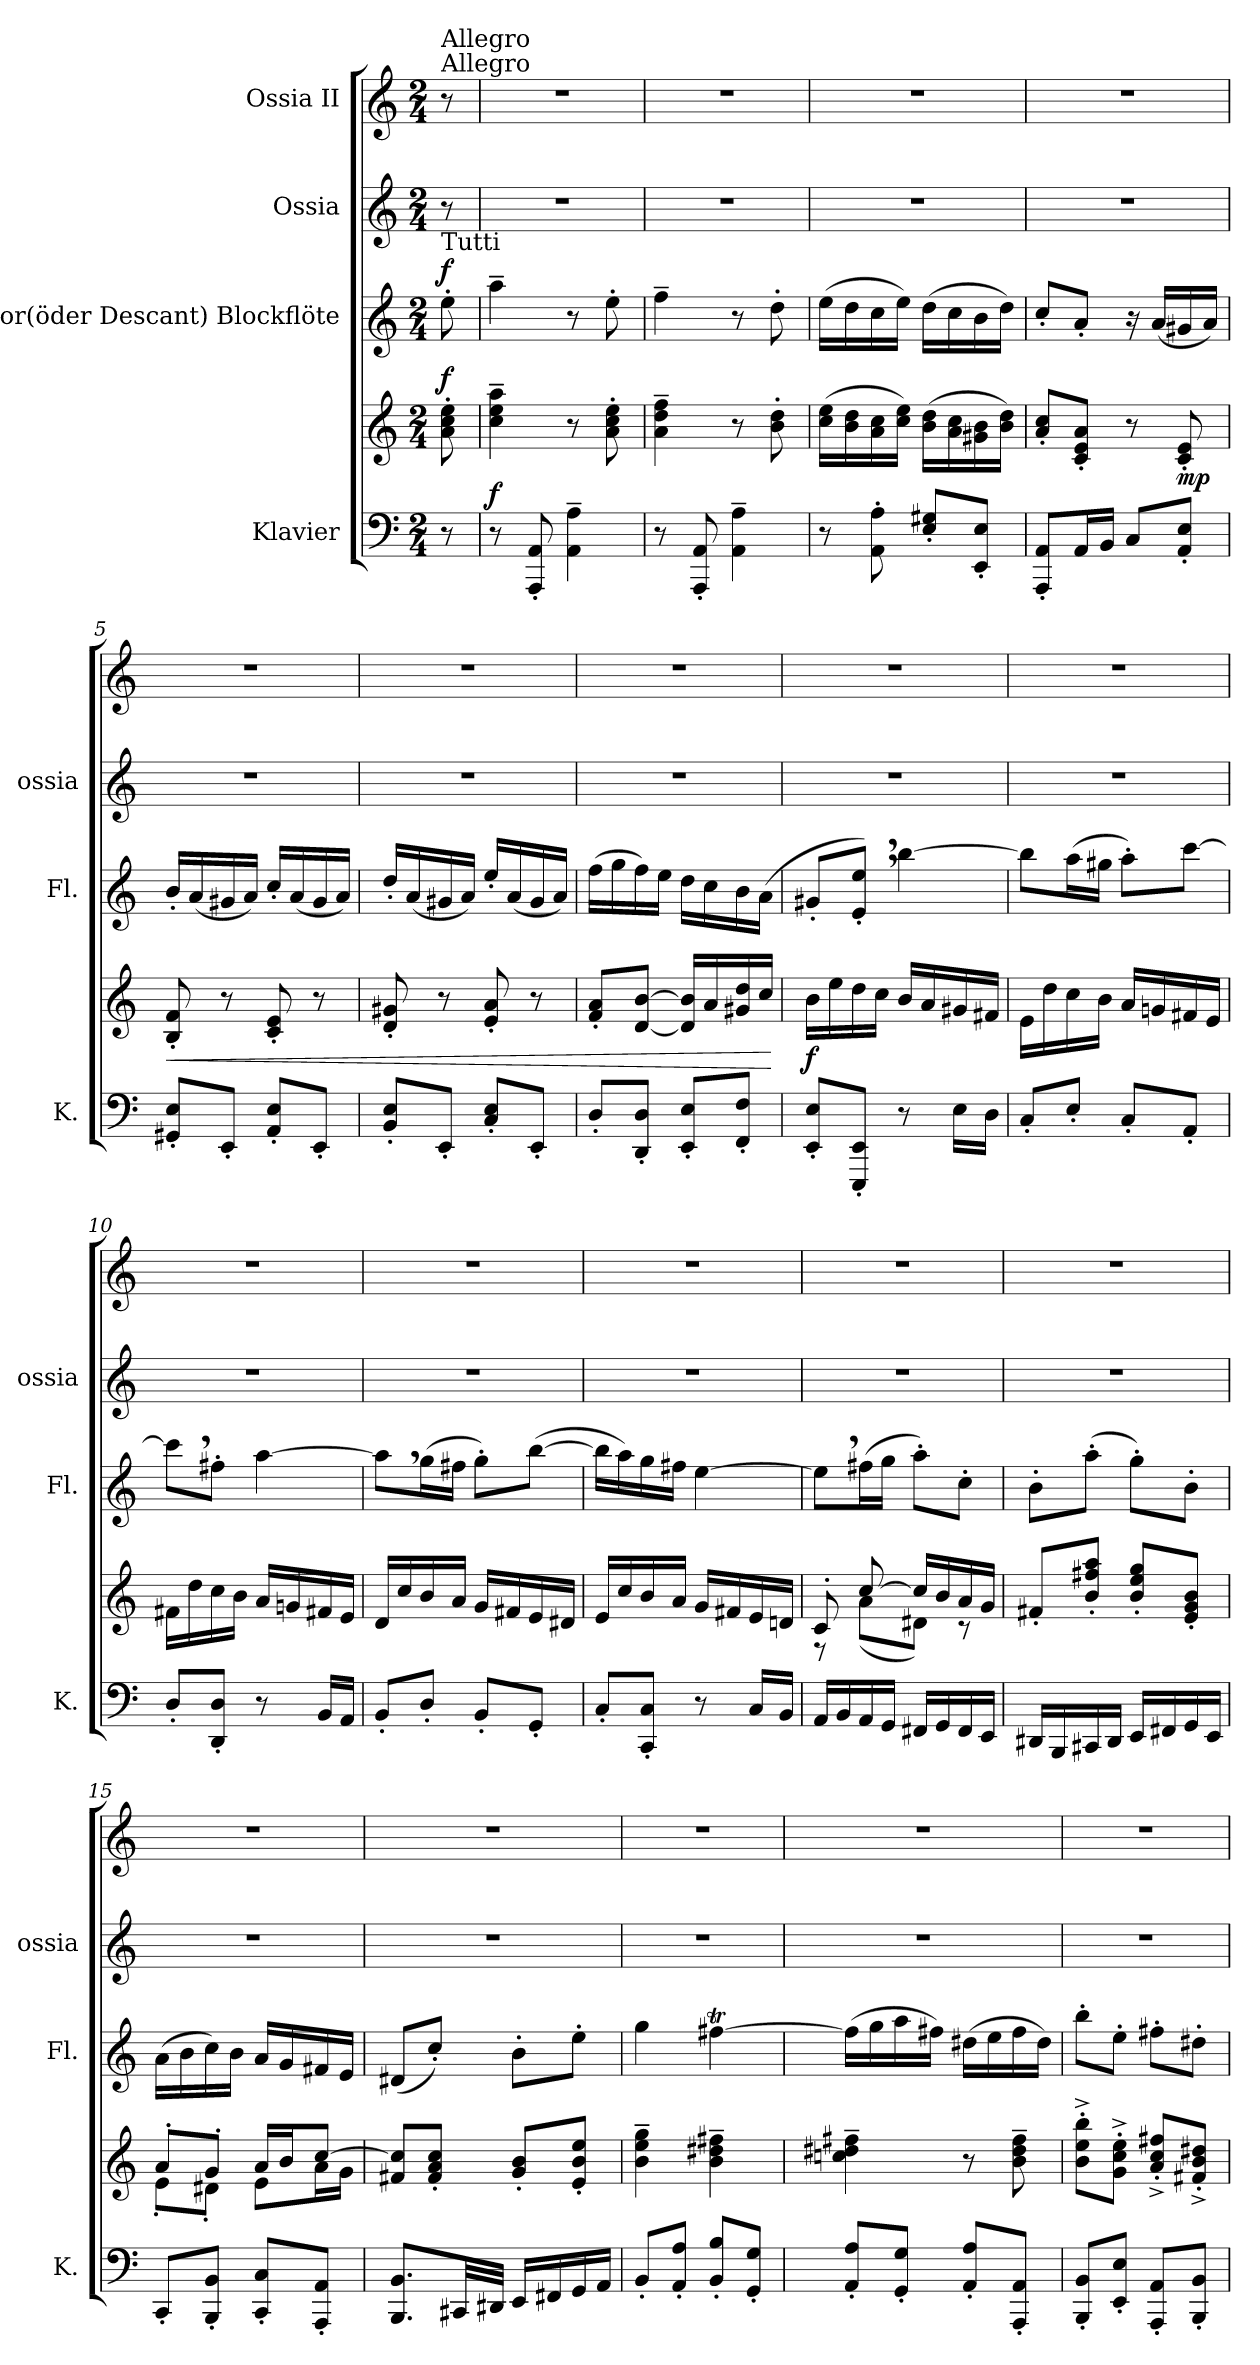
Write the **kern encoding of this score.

**kern	**kern	**dynam	**kern	**dynam	**kern	**kern
*part4	*part4	*part4	*part3	*part3	*part2	*part1
*staff5	*staff4	*staff4/5	*staff3	*staff3	*staff2	*staff1
*I"Klavier	*	*	*I"Tenor(öder Descant) Blockflöte	*	*I"Ossia	*I"Ossia II
*I'K.	*	*	*I'Fl.	*	*I'ossia	*
*clefF4	*clefG2	*	*clefG2	*	*clefG2	*clefG2
*k[]	*k[]	*	*k[]	*	*k[]	*k[]
*C:	*C:	*	*C:	*	*C:	*C:
*M2/4	*M2/4	*	*M2/4	*	*M2/4	*M2/4
=	=	=	=	=	=	=
!	!	!	!	!	!	!LO:TX:a:t=Allegro
!	!	!	!	!	!	!LO:TX:a:t=Allegro
!	!	!	!LO:TX:a:t=Tutti	!	!	!
!	!	!LO:DY:a	!	!LO:DY:a	!	!
8r	8a\' 8cc\' 8ee\'	f	8ee'\	f	8r	8r
=1	=1	=1	=1	=1	=1	=1
!	!	!LO:DY:a=2	!	!	!	!
8r	4cc\~ 4ee\~ 4aa\~	f	4aa~\	.	2r	2r
8AAA/' 8AA/'	.	.	.	.	.	.
4AA\~ 4A\~	8r	.	8r	.	.	.
.	8a\' 8cc\' 8ee\'	.	8ee'\	.	.	.
=2	=2	=2	=2	=2	=2	=2
8r	4a\~ 4dd\~ 4ff\~	.	4ff~\	.	2r	2r
8AAA/' 8AA/'	.	.	.	.	.	.
4AA\~ 4A\~	8r	.	8r	.	.	.
.	8b\' 8dd\'	.	8dd'\	.	.	.
=3	=3	=3	=3	=3	=3	=3
8r	(16cc\ 16ee\LL	.	(16ee\LL	.	2r	2r
.	16b\ 16dd\	.	16dd\	.	.	.
8AA\' 8A\'	16a\ 16cc\	.	16cc\	.	.	.
.	16cc\ 16ee\JJ)	.	16ee\JJ)	.	.	.
8E/' 8G#X/'L	(16b\ 16dd\LL	.	(16dd\LL	.	.	.
.	16a\ 16cc\	.	16cc\	.	.	.
8EE/' 8E/'J	16g#X\ 16b\	.	16b\	.	.	.
.	16b\ 16dd\JJ)	.	16dd\JJ)	.	.	.
!!LO:LB:g=z
=4	=4	=4	=4	=4	=4	=4
8AAA/' 8AA/'L	8a/' 8cc/'L	.	8cc'/L	.	2r	2r
16AA/L	8c/' 8e/' 8a/'J	.	8a'/J	.	.	.
16BB/JJ	.	.	.	.	.	.
8C/L	8r	.	16r	.	.	.
.	.	.	(16a/LL	.	.	.
!	!	!LO:DY:b	!	!	!	!
8AA/' 8E/'J	8c/' 8e/'	mp	16g#X/	.	.	.
.	.	.	16a/JJ)	.	.	.
=5	=5	=5	=5	=5	=5	=5
!	!	!LO:HP:b	!	!	!	!
8GG#X/' 8E/'L	8B/' 8f/'	<	16b'/LL	.	2r	2r
.	.	.	(16a/	.	.	.
8EE'/J	8r	.	16g#X/	.	.	.
.	.	.	16a/JJ)	.	.	.
8AA/' 8E/'L	8c/' 8e/'	.	16cc'/LL	.	.	.
.	.	.	(16a/	.	.	.
8EE'/J	8r	.	16g#/	.	.	.
.	.	.	16a/JJ)	.	.	.
=6	=6	=6	=6	=6	=6	=6
8BB/' 8E/'L	8d/' 8g#X/'	.	16dd'/LL	.	2r	2r
.	.	.	(16a/	.	.	.
8EE'/J	8r	.	16g#X/	.	.	.
.	.	.	16a/JJ)	.	.	.
8C/' 8E/'L	8e/' 8a/'	.	16ee'/LL	.	.	.
.	.	.	(16a/	.	.	.
8EE'/J	8r	.	16g#/	.	.	.
.	.	.	16a/JJ)	.	.	.
=7	=7	=7	=7	=7	=7	=7
8D'/L	8f/' 8a/'L	.	(16ff\LL	.	2r	2r
.	.	.	16gg\	.	.	.
8DD/' 8D/'J	[8d/ [8b/J	.	16ff\)	.	.	.
.	.	.	16ee\JJ	.	.	.
8EE/' 8E/'L	16d/] 16b/]LL	.	16dd\LL	.	.	.
.	16a/	.	16cc\	.	.	.
8FF/' 8F/'J	16g#X/ 16dd/	.	16b\	.	.	.
.	16cc/JJ	.	(16a\JJ	.	.	.
.	.	[	.	.	.	.
!!LO:LB:g=z
=8	=8	=8	=8	=8	=8	=8
!	!	!LO:DY:a=2	!	!	!	!
8EE/' 8E/'L	16b\LL	f	8g#X'/L	.	2r	2r
.	16ee\	.	.	.	.	.
8EEE/' 8EE/'J	16dd\	.	8e/', 8ee/',J)	.	.	.
.	16cc\JJ	.	.	.	.	.
8r	16b/LL	.	[4bb\	.	.	.
.	16a/	.	.	.	.	.
16E\LL	16g#X/	.	.	.	.	.
16D\JJ	16f#X/JJ	.	.	.	.	.
=9	=9	=9	=9	=9	=9	=9
8C'/L	16e\LL	.	8bb\L]	.	2r	2r
.	16dd\	.	.	.	.	.
8E'/J	16cc\	.	(16aa\L	.	.	.
.	16b\JJ	.	16gg#X\JJ	.	.	.
8C'/L	16a/LL	.	8aa'\L)	.	.	.
.	16gn/	.	.	.	.	.
8AA'/J	16f#X/	.	[8ccc\J	.	.	.
.	16e/JJ	.	.	.	.	.
=10	=10	=10	=10	=10	=10	=10
8D'/L	16f#X\LL	.	8ccc,\L]	.	2r	2r
.	16dd\	.	.	.	.	.
8DD/' 8D/'J	16cc\	.	8ff#X'\J	.	.	.
.	16b\JJ	.	.	.	.	.
8r	16a/LL	.	[4aa\	.	.	.
.	16gn/	.	.	.	.	.
16BB/LL	16f#X/	.	.	.	.	.
16AA/JJ	16e/JJ	.	.	.	.	.
=11	=11	=11	=11	=11	=11	=11
8BB'/L	16d/LL	.	8aa,\L]	.	2r	2r
.	16cc/	.	.	.	.	.
8D'/J	16b/	.	(16gg\L	.	.	.
.	16a/JJ	.	16ff#X\JJ	.	.	.
8BB'/L	16g/LL	.	8gg'\L)	.	.	.
.	16f#X/	.	.	.	.	.
8GG'/J	16e/	.	([8bb\J	.	.	.
.	16d#X/JJ	.	.	.	.	.
!!LO:PB:g=z
=12	=12	=12	=12	=12	=12	=12
8C'/L	16e/LL	.	16bb\LL]	.	2r	2r
.	16cc/	.	16aa\)	.	.	.
8CC/' 8C/'J	16b/	.	16gg\	.	.	.
.	16a/JJ	.	16ff#X\JJ	.	.	.
8r	16g/LL	.	[4ee\	.	.	.
.	16f#X/	.	.	.	.	.
16C/LL	16e/	.	.	.	.	.
16BB/JJ	16dn/JJ	.	.	.	.	.
=13	=13	=13	=13	=13	=13	=13
*	*^	*	*	*	*	*
16AA/LL	8c'/	8r	.	8ee,\L]	.	2r	2r
16BB/	.	.	.	.	.	.	.
16AA/	[8cc/	(8a\L	.	(16ff#X\L	.	.	.
16GG/JJ	.	.	.	16gg\JJ	.	.	.
16FF#X/LL	16cc/LL]	8d#X\J)	.	8aa'\L)	.	.	.
16GG/	16b/	.	.	.	.	.	.
16FF#/	16a/	8rc	.	8cc'\J	.	.	.
16EE/JJ	16g/JJ	.	.	.	.	.	.
*	*v	*v	*	*	*	*	*
=14	=14	=14	=14	=14	=14	=14
16DD#X/LL	8f#X'/L	.	8b'\L	.	2r	2r
16BBB/	.	.	.	.	.	.
16CC#X/	8b/' 8ff#X/' 8aa/'J	.	(8aa'\J	.	.	.
16DD#/JJ	.	.	.	.	.	.
16EE/LL	8b/' 8ee/' 8gg/'L	.	8gg'\L)	.	.	.
16FF#X/	.	.	.	.	.	.
16GG/	8e/' 8g/' 8b/'J	.	8b'\J	.	.	.
16EE/JJ	.	.	.	.	.	.
=15	=15	=15	=15	=15	=15	=15
*	*^	*	*	*	*	*
8CC'/L	8a'/L	8e'\L	.	(16a\LL	.	2r	2r
.	.	.	.	16b\	.	.	.
8BBB/' 8BB/'J	8g'/J	8d#X'\J	.	16cc\)	.	.	.
.	.	.	.	16b\JJ	.	.	.
8CC/' 8C/'L	16a/LL	8e\L	.	16a/LL	.	.	.
.	16b/J	.	.	16g/	.	.	.
8AAA/' 8AA/'J	[8cc/J	16a\L	.	16f#X/	.	.	.
.	.	16g\JJ	.	16e/JJ	.	.	.
*	*v	*v	*	*	*	*	*
!!LO:LB:g=z
=16	=16	=16	=16	=16	=16	=16
8.BBB/ 8.BB/L	8f#X/ 8cc/]L	.	(8d#X/L	.	2r	2r
.	8f#/' 8a/' 8cc/'J	.	8cc'/J)	.	.	.
32CC#X/LL	.	.	.	.	.	.
32DD#X/JJJ	.	.	.	.	.	.
16EE/LL	8g/' 8b/'L	.	8b'\L	.	.	.
16FF#X/	.	.	.	.	.	.
16GG/	8e/' 8b/' 8ee/'J	.	8ee'\J	.	.	.
16AA/JJ	.	.	.	.	.	.
=17	=17	=17	=17	=17	=17	=17
8BB'/L	4b\~ 4ee\~ 4gg\~	.	4gg\	.	2r	2r
8AA/' 8A/'J	.	.	.	.	.	.
8BB/' 8B/'L	4b\~ 4dd#X\~ 4ff#X\~	.	[4ff#Xt\	.	.	.
8GG/' 8G/'J	.	.	.	.	.	.
=18	=18	=18	=18	=18	=18	=18
8AA/' 8A/'L	4ccn\~ 4dd#X\~ 4ff#X\~	.	(16ff#\LL]	.	2r	2r
.	.	.	16gg\	.	.	.
8GG/' 8G/'J	.	.	16aa\	.	.	.
.	.	.	16ff#X\JJ)	.	.	.
8AA/' 8A/'L	8r	.	(16dd#X\LL	.	.	.
.	.	.	16ee\	.	.	.
8AAA/' 8AA/'J	8b\~ 8dd#\~ 8ff#\~	.	16ff#\	.	.	.
.	.	.	16dd#\JJ)	.	.	.
=19	=19	=19	=19	=19	=19	=19
8BBB/' 8BB/'L	8b\'^ 8ee\'^ 8bb\'^L	.	8bb'\L	.	2r	2r
8EE/' 8E/'J	8g\'^ 8cc\'^ 8ee\'^J	.	8ee'\J	.	.	.
8AAA/' 8AA/'L	8a/'^ 8cc/'^ 8ff#X/'^L	.	8ff#X'\L	.	.	.
8BBB/' 8BB/'J	8f#X/'^ 8b/'^ 8dd#X/'^J	.	8dd#X'\J	.	.	.
=	=	=	=	=	=	=
*-	*-	*-	*-	*-	*-	*-
